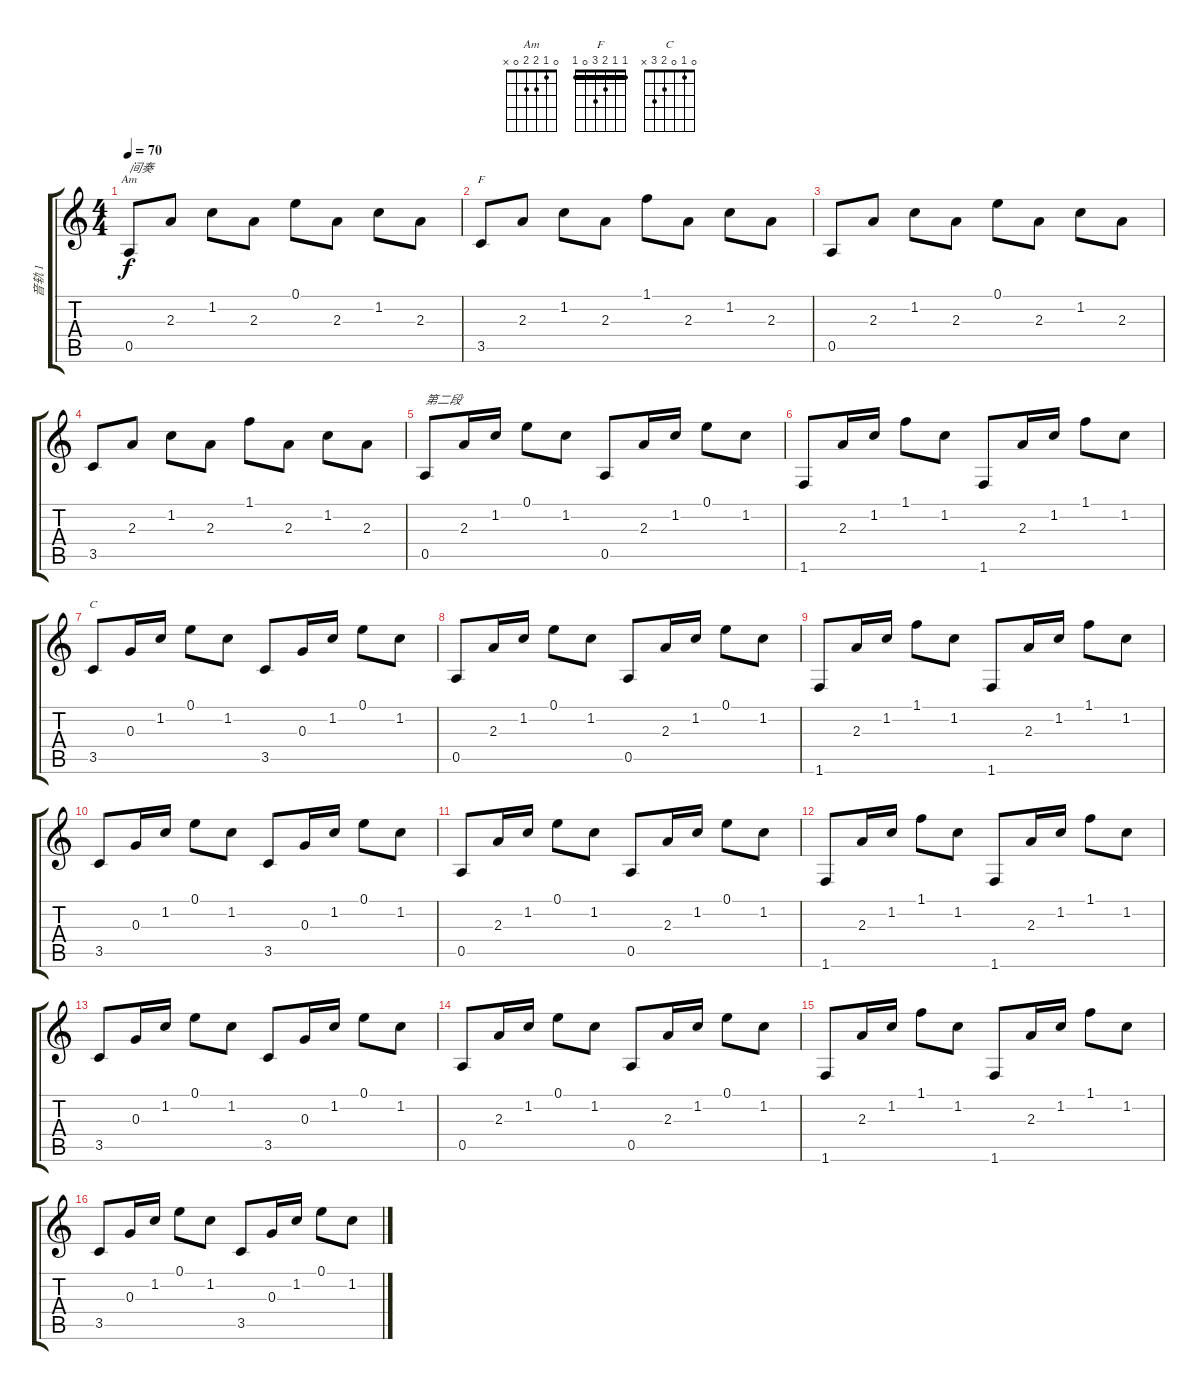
\track ("音轨 1" "音轨 1") {instrument acousticguitarsteel}
\staff {score tabs}
\tuning (E4 B3 G3 D3 A2 E2) {hide}
\chord ("Am" 0 1 2 2 0 x)
\chord ("F" 1 1 2 3 0 1) {barre 1}
\chord ("C" 0 1 0 2 3 x)
\ts (4 4)
\tempo 70
\clef g2
\ks c
0.5.8{ch "Am" txt "间奏" dy f} 2.3.8 1.2.8 2.3.8 0.1.8 2.3.8 1.2.8 2.3.8 |
3.5.8{ch "F"} 2.3.8 1.2.8 2.3.8 1.1.8 2.3.8 1.2.8 2.3.8 |
0.5.8 2.3.8 1.2.8 2.3.8 0.1.8 2.3.8 1.2.8 2.3.8 |
3.5.8 2.3.8 1.2.8 2.3.8 1.1.8 2.3.8 1.2.8 2.3.8 |
0.5.8{txt "第二段"} 2.3.16 1.2.16 0.1.8 1.2.8 0.5.8 2.3.16 1.2.16 0.1.8 1.2.8 |
1.6.8 2.3.16 1.2.16 1.1.8 1.2.8 1.6.8 2.3.16 1.2.16 1.1.8 1.2.8 |
3.5.8{ch "C"} 0.3.16 1.2.16 0.1.8 1.2.8 3.5.8 0.3.16 1.2.16 0.1.8 1.2.8 |
0.5.8 2.3.16 1.2.16 0.1.8 1.2.8 0.5.8 2.3.16 1.2.16 0.1.8 1.2.8 |
1.6.8 2.3.16 1.2.16 1.1.8 1.2.8 1.6.8 2.3.16 1.2.16 1.1.8 1.2.8 |
3.5.8 0.3.16 1.2.16 0.1.8 1.2.8 3.5.8 0.3.16 1.2.16 0.1.8 1.2.8 |
0.5.8 2.3.16 1.2.16 0.1.8 1.2.8 0.5.8 2.3.16 1.2.16 0.1.8 1.2.8 |
1.6.8 2.3.16 1.2.16 1.1.8 1.2.8 1.6.8 2.3.16 1.2.16 1.1.8 1.2.8 |
3.5.8 0.3.16 1.2.16 0.1.8 1.2.8 3.5.8 0.3.16 1.2.16 0.1.8 1.2.8 |
0.5.8 2.3.16 1.2.16 0.1.8 1.2.8 0.5.8 2.3.16 1.2.16 0.1.8 1.2.8 |
1.6.8 2.3.16 1.2.16 1.1.8 1.2.8 1.6.8 2.3.16 1.2.16 1.1.8 1.2.8 |
3.5.8 0.3.16 1.2.16 0.1.8 1.2.8 3.5.8 0.3.16 1.2.16 0.1.8 1.2.8
